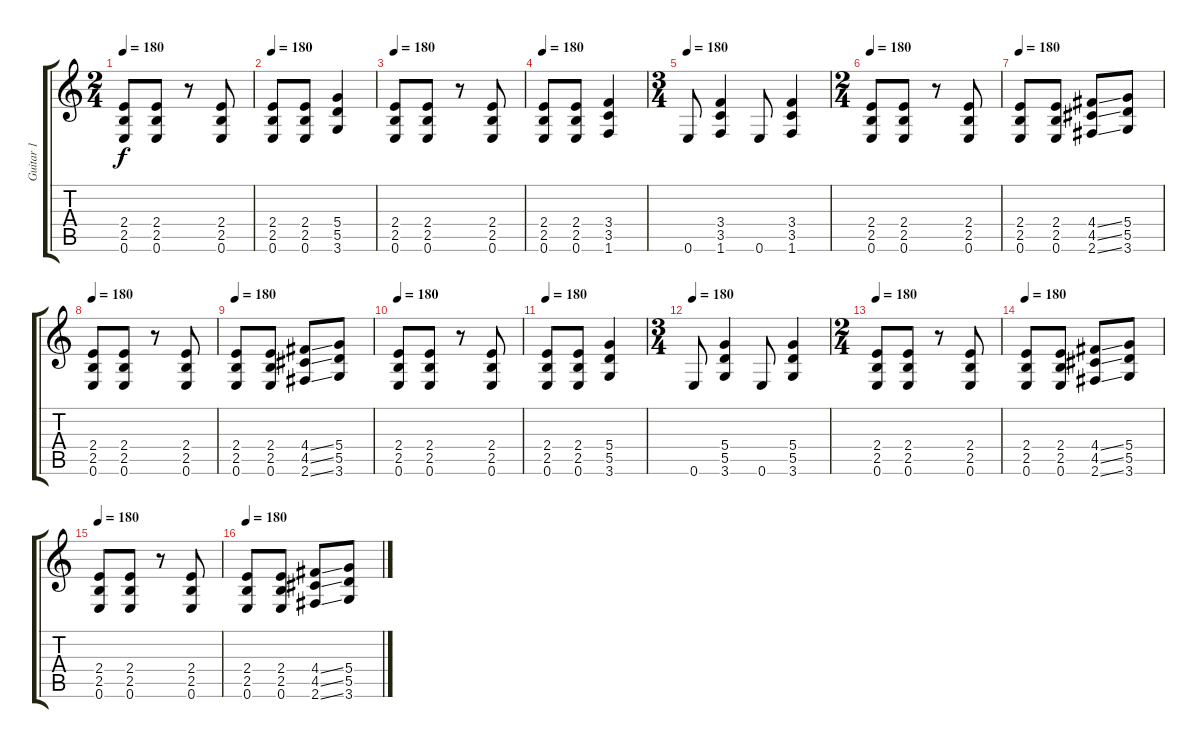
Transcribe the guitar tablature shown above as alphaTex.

\track ("Guitar 1" "Guitar 1") {instrument distortionguitar}
\staff {score tabs}
\tuning (E4 B3 G3 D3 A2 E2) {hide}
\ts (2 4)
\tempo 180
\clef g2
\ks c
(2.4 2.5 0.6).8{dy f} (2.4 2.5 0.6).8 r.8 (2.4 2.5 0.6).8 |
\tempo 180
(2.4 2.5 0.6).8 (2.4 2.5 0.6).8 (5.4 5.5 3.6).4 |
\tempo 180
(2.4 2.5 0.6).8 (2.4 2.5 0.6).8 r.8 (2.4 2.5 0.6).8 |
\tempo 180
(2.4 2.5 0.6).8 (2.4 2.5 0.6).8 (3.4 3.5 1.6).4 |
\ts (3 4)
\tempo 180
0.6.8 (3.4 3.5 1.6).4 0.6.8 (3.4 3.5 1.6).4 |
\ts (2 4)
\tempo 180
(2.4 2.5 0.6).8 (2.4 2.5 0.6).8 r.8 (2.4 2.5 0.6).8 |
\tempo 180
(2.4 2.5 0.6).8 (2.4 2.5 0.6).8 (4.4{ss} 4.5{ss} 2.6{ss}).8 (5.4 5.5 3.6).8 |
\tempo 180
(2.4 2.5 0.6).8 (2.4 2.5 0.6).8 r.8 (2.4 2.5 0.6).8 |
\tempo 180
(2.4 2.5 0.6).8 (2.4 2.5 0.6).8 (4.4{ss} 4.5{ss} 2.6{ss}).8 (5.4 5.5 3.6).8 |
\tempo 180
(2.4 2.5 0.6).8 (2.4 2.5 0.6).8 r.8 (2.4 2.5 0.6).8 |
\tempo 180
(2.4 2.5 0.6).8 (2.4 2.5 0.6).8 (5.4 5.5 3.6).4 |
\ts (3 4)
\tempo 180
0.6.8 (5.4 5.5 3.6).4 0.6.8 (5.4 5.5 3.6).4 |
\ts (2 4)
\tempo 180
(2.4 2.5 0.6).8 (2.4 2.5 0.6).8 r.8 (2.4 2.5 0.6).8 |
\tempo 180
(2.4 2.5 0.6).8 (2.4 2.5 0.6).8 (4.4{ss} 4.5{ss} 2.6{ss}).8 (5.4 5.5 3.6).8 |
\tempo 180
(2.4 2.5 0.6).8 (2.4 2.5 0.6).8 r.8 (2.4 2.5 0.6).8 |
\tempo 180
(2.4 2.5 0.6).8 (2.4 2.5 0.6).8 (4.4{ss} 4.5{ss} 2.6{ss}).8 (5.4 5.5 3.6).8
